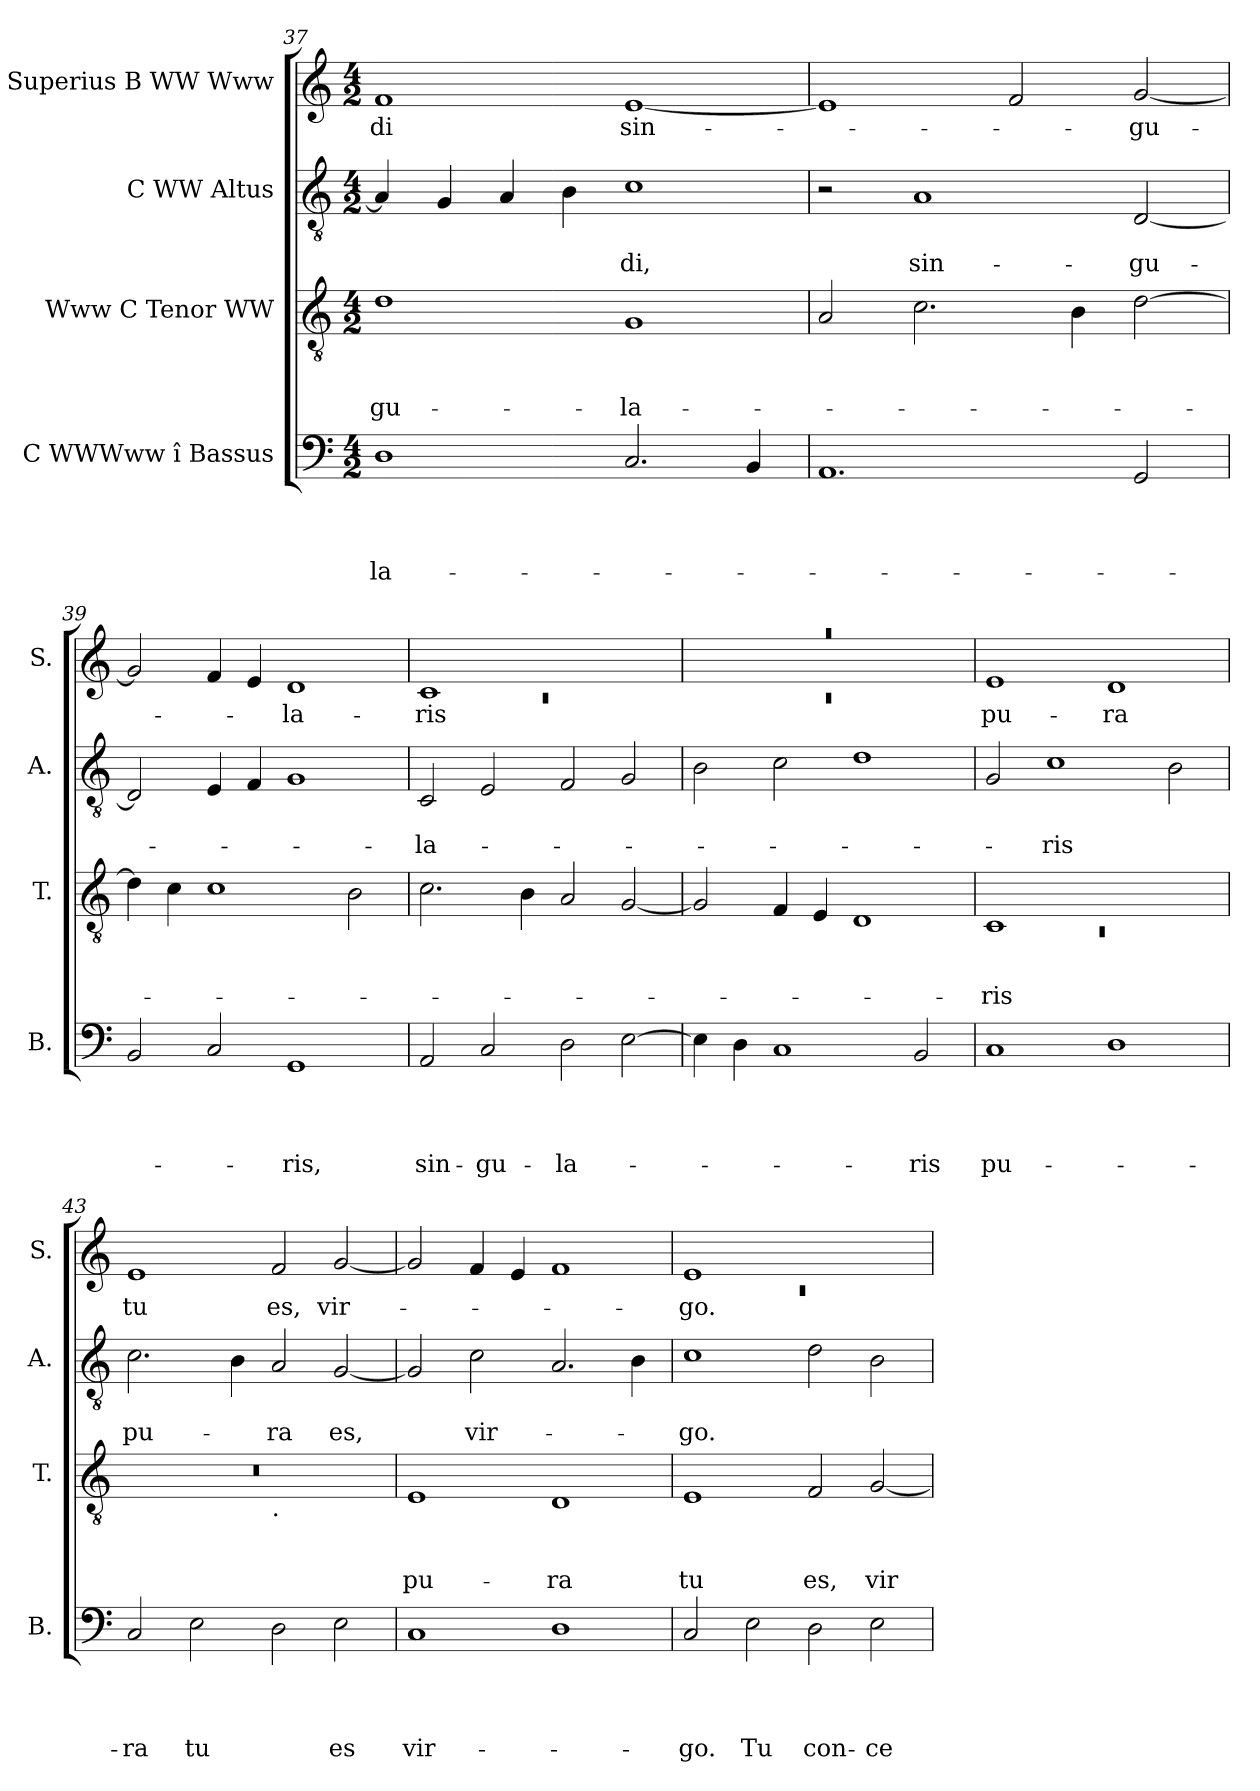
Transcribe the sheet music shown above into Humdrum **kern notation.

**kern	**text	**text	**text	**text	**kern	**text	**text	**text	**kern	**text	**text	**kern	**text
*part4	*part4	*part4	*part4	*part4	*part3	*part3	*part3	*part3	*part2	*part2	*part2	*part1	*part1
*staff4	*staff4	*staff4	*staff4	*staff4	*staff3	*staff3	*staff3	*staff3	*staff2	*staff2	*staff2	*staff1	*staff1
*I"C WWWww î Bassus	*	*	*	*	*I"Www C Tenor WW	*	*	*	*I"C WW Altus	*	*	*I"C Superius B WW Www	*
*I'B.	*	*	*	*	*I'T.	*	*	*	*I'A.	*	*	*I'S.	*
*clefF4	*	*	*	*	*clefGv2	*	*	*	*clefGv2	*	*	*clefG2	*
*k[]	*	*	*	*	*k[]	*	*	*	*k[]	*	*	*k[]	*
*C:	*	*	*	*	*C:	*	*	*	*C:	*	*	*C:	*
*M4/2	*	*	*	*	*M4/2	*	*	*	*M4/2	*	*	*M4/2	*
=37	=37	=37	=37	=37	=37	=37	=37	=37	=37	=37	=37	=37	=37
!	!	!	!	!LO:LY:b	!	!	!	!LO:LY:b	!	!	!	!	!LO:LY:b
1D	.	.	.	-la-	1d	.	.	-gu-	4A/]	.	.	1f	-di
.	.	.	.	.	.	.	.	.	4G/	.	.	.	.
.	.	.	.	.	.	.	.	.	4A/	.	.	.	.
.	.	.	.	.	.	.	.	.	4B\	.	.	.	.
!	!	!	!	!	!	!	!	!LO:LY:b	!	!	!LO:LY:b	!	!LO:LY:b
2.C/	.	.	.	.	1G	.	.	-la-	1c	.	di,	[<1e	sin-
4BB/	.	.	.	.	.	.	.	.	.	.	.	.	.
!!LO:LB:g=z
=38	=38	=38	=38	=38	=38	=38	=38	=38	=38	=38	=38	=38	=38
1.AA	.	.	.	.	2A/	.	.	.	2r	.	.	1e]	.
!	!	!	!	!	!	!	!	!	!	!	!LO:LY:b	!	!
.	.	.	.	.	2.c\	.	.	.	1A	.	sin-	.	.
.	.	.	.	.	.	.	.	.	.	.	.	2f/	.
.	.	.	.	.	4B\	.	.	.	.	.	.	.	.
!	!	!	!	!	!	!	!	!	!	!	!LO:LY:b	!	!LO:LY:b
2GG/	.	.	.	.	[>2d\	.	.	.	[<2D/	.	-gu-	[<2g/	-gu-
=39	=39	=39	=39	=39	=39	=39	=39	=39	=39	=39	=39	=39	=39
2BB/	.	.	.	.	4d\]	.	.	.	2D/]	.	.	2g/]	.
.	.	.	.	.	4c\	.	.	.	.	.	.	.	.
2C/	.	.	.	.	1c	.	.	.	4E/	.	.	4f/	.
.	.	.	.	.	.	.	.	.	4F/	.	.	4e/	.
!	!	!	!	!LO:LY:b	!	!	!	!	!	!	!	!	!LO:LY:b
1GG	.	.	.	-ris,	.	.	.	.	1G	.	.	1d	-la-
.	.	.	.	.	2B\	.	.	.	.	.	.	.	.
=40	=40	=40	=40	=40	=40	=40	=40	=40	=40	=40	=40	=40	=40
*	*	*	*	*	*	*	*	*	*	*	*	*^	*
!	!	!	!	!LO:LY:b	!	!	!	!	!	!	!LO:LY:b	!	!LO:N:vis=1	!LO:LY:b
2AA/	.	.	.	sin-	2.c\	.	.	.	2C/	.	-la-	1c	0rc	-ris
!	!	!	!	!LO:LY:b	!	!	!	!	!	!	!	!	!	!
2C/	.	.	.	-gu-	.	.	.	.	2E/	.	.	.	.	.
.	.	.	.	.	4B\	.	.	.	.	.	.	.	.	.
!	!	!	!	!LO:LY:b	!	!	!	!	!	!	!	!	!	!
2D\	.	.	.	-la-	2A/	.	.	.	2F/	.	.	1ryy	.	.
[>2E\	.	.	.	.	[<2G/	.	.	.	2G/	.	.	.	.	.
=41	=41	=41	=41	=41	=41	=41	=41	=41	=41	=41	=41	=41	=41	=41
!	!	!	!	!	!	!	!	!	!	!	!	!LO:N:vis=1	!LO:N:vis=1	!
4E\]	.	.	.	.	2G/]	.	.	.	2B\	.	.	0raa	0rc	.
4D\	.	.	.	.	.	.	.	.	.	.	.	.	.	.
1C	.	.	.	.	4F/	.	.	.	2c\	.	.	.	.	.
.	.	.	.	.	4E/	.	.	.	.	.	.	.	.	.
.	.	.	.	.	1D	.	.	.	1d	.	.	.	.	.
!	!	!	!	!LO:LY:b	!	!	!	!	!	!	!	!	!	!
2BB/	.	.	.	-ris	.	.	.	.	.	.	.	.	.	.
*	*	*	*	*	*	*	*	*	*	*	*	*v	*v	*
=42	=42	=42	=42	=42	=42	=42	=42	=42	=42	=42	=42	=42	=42
*	*	*	*	*	*^	*	*	*	*	*	*	*	*
!	!	!	!	!LO:LY:b	!	!LO:N:vis=1	!	!	!LO:LY:b	!	!	!	!	!LO:LY:b
1C	.	.	.	pu-	1C	0rC	.	.	-ris	2G/	.	.	1e	pu-
!	!	!	!	!	!	!	!	!	!	!	!	!LO:LY:b	!	!
.	.	.	.	.	.	.	.	.	.	1c	.	-ris	.	.
!	!	!	!	!	!	!	!	!	!	!	!	!	!	!LO:LY:b
1D	.	.	.	.	1ryy	.	.	.	.	.	.	.	1d	-ra
.	.	.	.	.	.	.	.	.	.	2B\	.	.	.	.
!!LO:LB:g=z
=43	=43	=43	=43	=43	=43	=43	=43	=43	=43	=43	=43	=43	=43	=43
!	!	!	!	!LO:LY:b	!	!	!	!	!	!	!	!LO:LY:b	!	!LO:LY:b
2C/	.	.	.	-ra	0r	1ryy	.	.	.	2.c\	.	pu-	1e	tu
!	!	!	!	!LO:LY:b	!	!	!	!	!	!	!	!	!	!
2E\	.	.	.	tu	.	.	.	.	.	.	.	.	.	.
.	.	.	.	.	.	.	.	.	.	4B\	.	.	.	.
!	!	!	!	!	!	!LO:TX:b:t=.	!	!	!	!	!	!	!	!
!	!	!	!	!	!	!	!	!	!	!	!	!LO:LY:b	!	!LO:LY:b
2D\	.	.	.	.	.	1ryy	.	.	.	2A/	.	-ra	2f/	es,
!	!	!	!	!LO:LY:b	!	!	!	!	!	!	!	!LO:LY:b	!	!LO:LY:b
2E\	.	.	.	es	.	.	.	.	.	[<2G/	.	es,	[<2g/	vir-
=44	=44	=44	=44	=44	=44	=44	=44	=44	=44	=44	=44	=44	=44	=44
!	!	!	!	!LO:LY:b	!	!	!	!	!LO:LY:b	!	!	!	!	!
*	*	*	*	*	*v	*v	*	*	*	*	*	*	*	*
1C	.	.	.	vir-	1E	.	.	pu-	2G/]	.	.	2g/]	.
!	!	!	!	!	!	!	!	!	!	!	!LO:LY:b	!	!
.	.	.	.	.	.	.	.	.	2c\	.	vir-	4f/	.
.	.	.	.	.	.	.	.	.	.	.	.	4e/	.
!	!	!	!	!	!	!	!	!LO:LY:b	!	!	!	!	!
1D	.	.	.	.	1D	.	.	-ra	2.A/	.	.	1f	.
.	.	.	.	.	.	.	.	.	4B\	.	.	.	.
=45	=45	=45	=45	=45	=45	=45	=45	=45	=45	=45	=45	=45	=45
*	*	*	*	*	*	*	*	*	*	*	*	*^	*
!	!	!	!	!LO:LY:b	!	!	!	!LO:LY:b	!	!	!LO:LY:b	!	!LO:N:vis=1	!LO:LY:b
2C/	.	.	.	-go.	1E	.	.	tu	1c	.	-go.	1e	0rc	-go.
!	!	!	!	!LO:LY:b	!	!	!	!	!	!	!	!	!	!
2E\	.	.	.	Tu	.	.	.	.	.	.	.	.	.	.
!	!	!	!	!LO:LY:b	!	!	!	!LO:LY:b	!	!	!	!	!	!
2D\	.	.	.	con-	2F/	.	.	es,	2d\	.	.	1ryy	.	.
!	!	!	!	!LO:LY:b	!	!	!	!LO:LY:b	!	!	!	!	!	!
2E\	.	.	.	-ce-	[<2G/	.	.	vir-	2B\	.	.	.	.	.
*	*	*	*	*	*	*	*	*	*	*	*	*v	*v	*
=	=	=	=	=	=	=	=	=	=	=	=	=	=
*-	*-	*-	*-	*-	*-	*-	*-	*-	*-	*-	*-	*-	*-
